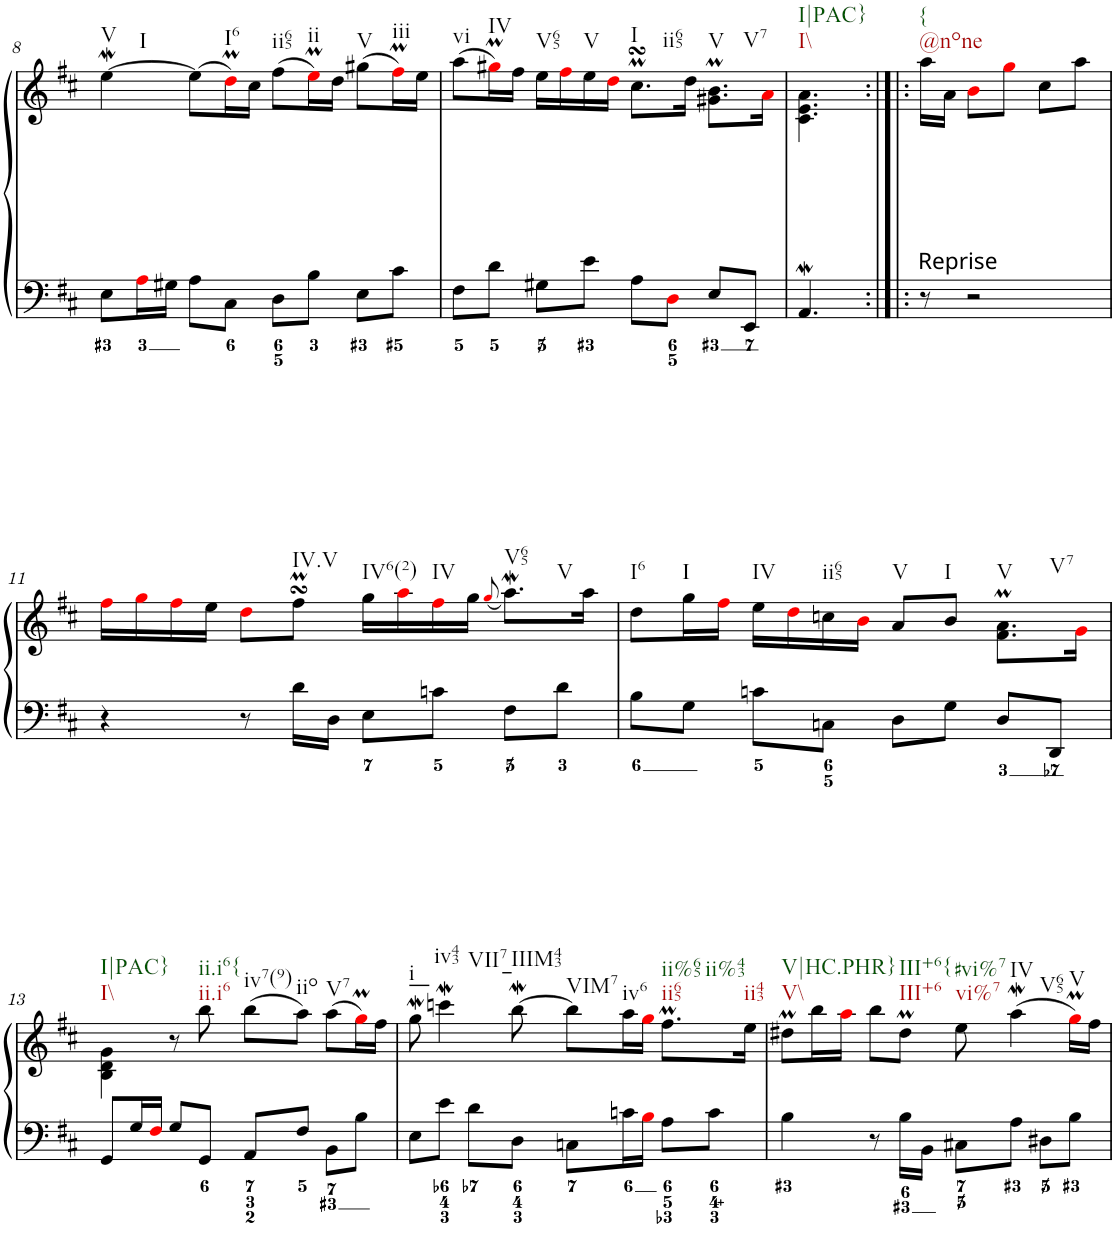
**kern	**kern
*part1	*part1
*staff2	*staff1
*I"Clavecin	*
!!LO:PB:g=z
*clefF4	*clefG2
*k[f#c#]	*k[f#c#]
*D:	*D:
*M4/4	*M4/4
*met(c)	*met(c)
=8	=8
!	!LO:TX:b:t=V
8E\L	[4eeW\
16Ai\L	.
16G#X\JJ	.
!	!LO:TX:b:t=I
8A\L	(>8ee\L]
!	!LO:TX:b:t=I6
8C#\J	16ddMi\L)
.	16cc#\JJ
!	!LO:TX:b:t=ii65
8D\L	(>8ff#\L
!	!LO:TX:b:t=ii
8B\J	16eeMi\L)
.	16dd\JJ
!	!LO:TX:b:t=V
8E\L	(>8gg#X\L
!	!LO:TX:b:t=iii
8c#\J	16ff#mi\L)
.	16ee\JJ
=9	=9
!	!LO:TX:b:t=vi
8F#\L	(>8aa\L
!	!LO:TX:b:t=IV
8d\J	16gg#Xmi\L)
.	16ff#\JJ
!	!LO:TX:b:t=V65
8G#X\L	16ee\LL
.	16ff#i\
!	!LO:TX:b:t=V
8e\J	16ee\
.	16ddi\JJ
!	!LO:TX:b:t=I
8A\L	8.cc#msSsS\L
8Di\J	.
!	!LO:TX:b:t=ii65
.	16dd\Jk
!	!LO:TX:b:t=V
8E/L	8.g#X\M 8.b\ML
8EE/J	.
!	!LO:TX:b:t=V7
.	16ai\Jk
=10	=10
!	!LO:TX:b:t=I\\
!	!LO:TX:b:t=I|PAC}
4.AAW/	4.c#\ 4.e\ 4.a\
=10X1:|!|:	=10X1:|!|:
!	!LO:TX:b:t=Reprise
!	!LO:TX:b:t=@none
!	!LO:TX:b:t={
8r	16aa\LL
.	16a\JJ
2r	8bi\L
.	8ggi\J
.	8cc#\L
.	8aa\J
!!LO:LB:g=z
=11	=11
4r	16ff#i\LL
.	16ggi\
.	16ff#i\
.	16ee\JJ
8r	8ddi\L
!	!LO:TX:b:t=IV.V
16d\LL	8ff#msSsS\J
16D\JJ	.
!	!LO:TX:b:t=IV6(2)
8E\L	16gg\LL
.	16aai\
!	!LO:TX:b:t=IV
8cn\J	16ff#i\
.	16gg\JJ
.	(<8qggi/
!	!LO:TX:b:t=V65
8F#\L	8.aaW\L)
8d\J	.
!	!LO:TX:b:t=V
.	16aa\Jk
=12	=12
!	!LO:TX:b:t=I6
8B\L	8dd\L
!	!LO:TX:b:t=I
8G\J	16gg\L
.	16ff#i\JJ
!	!LO:TX:b:t=IV
8cn\L	16ee\LL
.	16ddi\
!	!LO:TX:b:t=ii65
8Cn\J	16ccn\
.	16bi\JJ
!	!LO:TX:b:t=V
8D\L	8a/L
!	!LO:TX:b:t=I
8G\J	8b/J
!	!LO:TX:b:t=V
8D/L	8.f#\M 8.a\ML
8DD/J	.
!	!LO:TX:b:t=V7
.	16gi\Jk
!!LO:LB:g=z
=13	=13
!	!LO:TX:b:t=I\\
!	!LO:TX:b:t=I|PAC}
8GG/L	4B\ 4d\ 4g\
16G/L	.
16F#i/JJ	.
8G/L	8r
!	!LO:TX:b:t=ii.i6
!	!LO:TX:b:t=ii.i6{
8GG/J	8bb\
!	!LO:TX:b:t=iv7(9)
8AA/L	(>8bb\L
!	!LO:TX:b:t=iio
8F#/J	8aa\J)
!	!LO:TX:b:t=V7
8BB\L	(>8aa\L
8B\J	16ggMi\L)
.	16ff#\JJ
=14	=14
!	!LO:TX:b:t=i
8E\L	8ggw\
!	!LO:TX:b:t=iv43
!	!LO:TX:b:t=VII7
8e\J	4cccnw\
8d\L	.
!	!LO:TX:b:t=IIIM43
8D\J	[8bbW\
!	!LO:TX:b:t=VIM7
8Cn\L	8bb\L]
!	!LO:TX:b:t=iv6
16cn\L	16aa\L
16Bi\JJ	16ggi\JJ
!	!LO:TX:b:t=ii65
!	!LO:TX:b:t=ii%65
8A\L	8.ff#m\L
8c\J	.
!	!LO:TX:b:t=ii43
!	!LO:TX:b:t=ii%43
.	16ee\Jk
=15	=15
!	!LO:TX:b:t=V\\
!	!LO:TX:b:t=V|HC.PHR}
4B\	8dd#Xm\L
.	16bb\L
.	16aai\JJ
8r	8bb\L
!	!LO:TX:b:t=III+6
!	!LO:TX:b:t=III+6{
16B\LL	8dd#m\J
16BB\JJ	.
!	!LO:TX:b:t=vi%7
!	!LO:TX:b:t=#vi%7
8C#X\L	8ee\
!	!LO:TX:b:t=IV
!	!LO:TX:b:t=V65
8A\J	(>4aaW\
8D#X\L	.
!	!LO:TX:b:t=V
8B\J	16ggMi\LL)
.	16ff#\JJ
=	=
*-	*-
